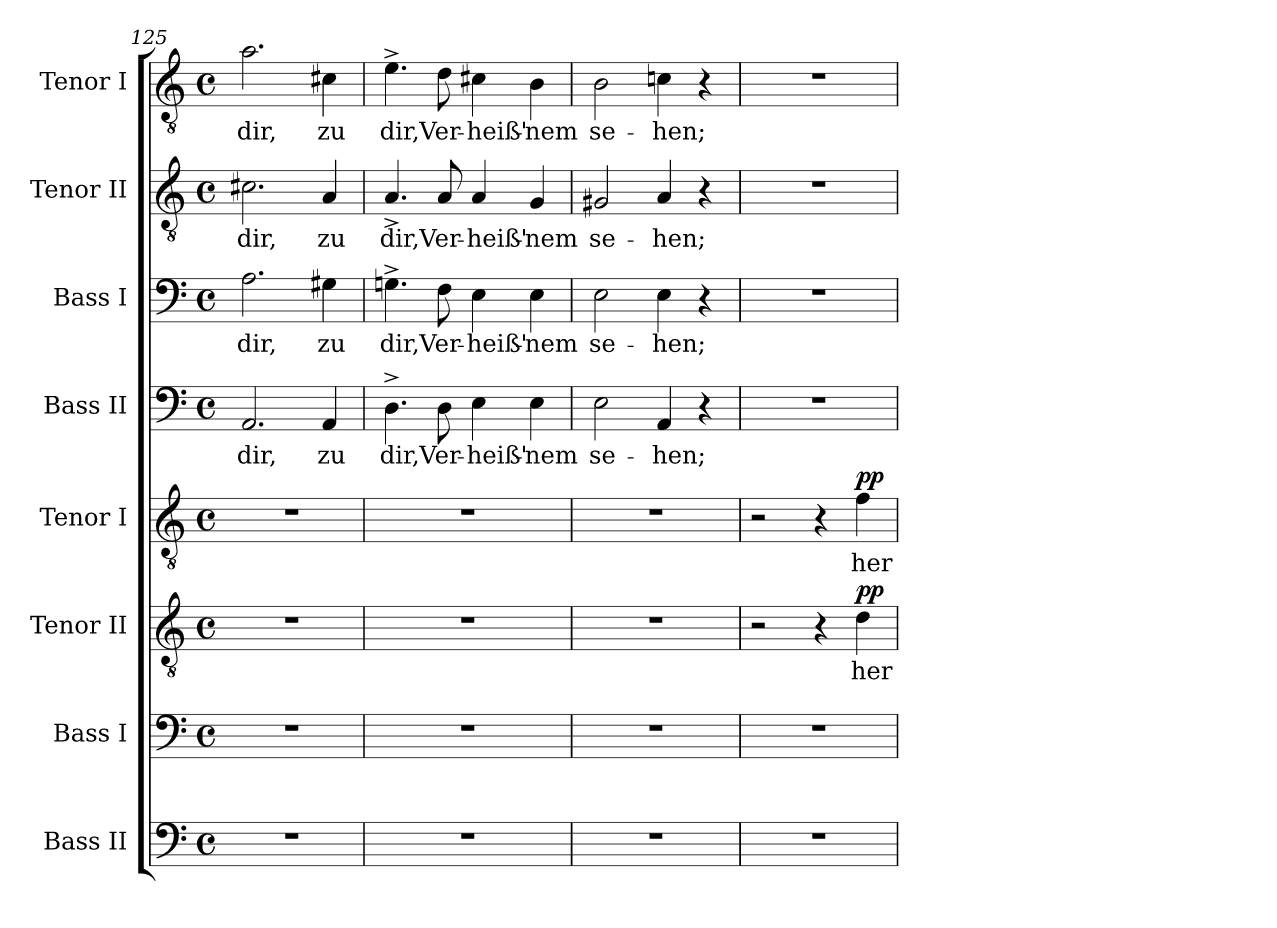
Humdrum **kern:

**kern	**kern	**kern	**text	**dynam	**kern	**text	**dynam	**kern	**text	**kern	**text	**kern	**text	**kern	**text
*part8	*part7	*part6	*part6	*part6	*part5	*part5	*part5	*part4	*part4	*part3	*part3	*part2	*part2	*part1	*part1
*staff8	*staff7	*staff6	*staff6	*staff6	*staff5	*staff5	*staff5	*staff4	*staff4	*staff3	*staff3	*staff2	*staff2	*staff1	*staff1
*I"Bass II	*I"Bass I	*I"Tenor II	*	*	*I"Tenor I	*	*	*I"Bass II	*	*I"Bass I	*	*I"Tenor II	*	*I"Tenor I	*
*I'B.	*I'B.	*I'T.	*	*	*I'T.	*	*	*I'B.	*	*I'B.	*	*I'T.	*	*I'T.	*
*clefF4	*clefF4	*clefGv2	*	*	*clefGv2	*	*	*clefF4	*	*clefF4	*	*clefGv2	*	*clefGv2	*
*	*	*ITrd7c12	*	*	*ITrd7c12	*	*	*	*	*	*	*ITrd7c12	*	*ITrd7c12	*
*k[]	*k[]	*k[]	*	*	*k[]	*	*	*k[]	*	*k[]	*	*k[]	*	*k[]	*
*C:	*C:	*C:	*	*	*C:	*	*	*C:	*	*C:	*	*C:	*	*C:	*
*M4/4	*M4/4	*M4/4	*	*	*M4/4	*	*	*M4/4	*	*M4/4	*	*M4/4	*	*M4/4	*
*met(c)	*met(c)	*met(c)	*	*	*met(c)	*	*	*met(c)	*	*met(c)	*	*met(c)	*	*met(c)	*
=125	=125	=125	=125	=125	=125	=125	=125	=125	=125	=125	=125	=125	=125	=125	=125
!	!	!	!	!	!	!	!	!	!LO:LY:b:color=#000000	!	!	!	!	!	!
!	!	!	!	!	!	!	!	!	!	!	!LO:LY:b:color=#000000	!	!	!	!
!	!	!	!	!	!	!	!	!	!	!	!	!	!LO:LY:b:color=#000000	!	!
!	!	!	!	!	!	!	!	!	!	!	!	!	!	!	!LO:LY:b:color=#000000
1r	1r	1r	.	.	1r	.	.	2.AAi/	dir,	2.Ai\	dir,	2.C#Xi\	dir,	2.Ai\	dir,
!	!	!	!	!	!	!	!	!	!LO:LY:b:color=#000000	!	!	!	!	!	!
!	!	!	!	!	!	!	!	!	!	!	!LO:LY:b:color=#000000	!	!	!	!
!	!	!	!	!	!	!	!	!	!	!	!	!	!LO:LY:b:color=#000000	!	!
!	!	!	!	!	!	!	!	!	!	!	!	!	!	!	!LO:LY:b:color=#000000
.	.	.	.	.	.	.	.	4AAi/	zu	4G#Xi\	zu	4AAi/	zu	4C#Xi\	zu
=126	=126	=126	=126	=126	=126	=126	=126	=126	=126	=126	=126	=126	=126	=126	=126
!	!	!	!	!	!	!	!	!	!LO:LY:b:color=#000000	!	!	!	!	!	!
!	!	!	!	!	!	!	!	!	!	!	!LO:LY:b:color=#000000	!	!	!	!
!	!	!	!	!	!	!	!	!	!	!	!	!	!LO:LY:b:color=#000000	!	!
!	!	!	!	!	!	!	!	!	!	!	!	!	!	!	!LO:LY:b:color=#000000
1r	1r	1r	.	.	1r	.	.	4.D^i\	dir,	4.Gn^i\	dir,	4.AA^i/	dir,	4.E^i\	dir,
!	!	!	!	!	!	!	!	!	!LO:LY:b:color=#000000	!	!	!	!	!	!
!	!	!	!	!	!	!	!	!	!	!	!LO:LY:b:color=#000000	!	!	!	!
!	!	!	!	!	!	!	!	!	!	!	!	!	!LO:LY:b:color=#000000	!	!
!	!	!	!	!	!	!	!	!	!	!	!	!	!	!	!LO:LY:b:color=#000000
.	.	.	.	.	.	.	.	8Di\	Ver-	8Fi\	Ver-	8AAi/	Ver-	8Di\	Ver-
!	!	!	!	!	!	!	!	!	!LO:LY:b:color=#000000	!	!	!	!	!	!
!	!	!	!	!	!	!	!	!	!	!	!LO:LY:b:color=#000000	!	!	!	!
!	!	!	!	!	!	!	!	!	!	!	!	!	!LO:LY:b:color=#000000	!	!
!	!	!	!	!	!	!	!	!	!	!	!	!	!	!	!LO:LY:b:color=#000000
.	.	.	.	.	.	.	.	4Ei\	-heiß'-	4Ei\	-heiß'-	4AAi/	-heiß'-	4C#Xi\	-heiß'-
!	!	!	!	!	!	!	!	!	!LO:LY:b:color=#000000	!	!	!	!	!	!
!	!	!	!	!	!	!	!	!	!	!	!LO:LY:b:color=#000000	!	!	!	!
!	!	!	!	!	!	!	!	!	!	!	!	!	!LO:LY:b:color=#000000	!	!
!	!	!	!	!	!	!	!	!	!	!	!	!	!	!	!LO:LY:b:color=#000000
.	.	.	.	.	.	.	.	4Ei\	-nem	4Ei\	-nem	4GGi/	-nem	4BBi\	-nem
=127	=127	=127	=127	=127	=127	=127	=127	=127	=127	=127	=127	=127	=127	=127	=127
!	!	!	!	!	!	!	!	!	!LO:LY:b:color=#000000	!	!	!	!	!	!
!	!	!	!	!	!	!	!	!	!	!	!LO:LY:b:color=#000000	!	!	!	!
!	!	!	!	!	!	!	!	!	!	!	!	!	!LO:LY:b:color=#000000	!	!
!	!	!	!	!	!	!	!	!	!	!	!	!	!	!	!LO:LY:b:color=#000000
1r	1r	1r	.	.	1r	.	.	2Ei\	se-	2Ei\	se-	2GG#Xi/	se-	2BBi\	se-
!	!	!	!	!	!	!	!	!	!LO:LY:b:color=#000000	!	!	!	!	!	!
!	!	!	!	!	!	!	!	!	!	!	!LO:LY:b:color=#000000	!	!	!	!
!	!	!	!	!	!	!	!	!	!	!	!	!	!LO:LY:b:color=#000000	!	!
!	!	!	!	!	!	!	!	!	!	!	!	!	!	!	!LO:LY:b:color=#000000
.	.	.	.	.	.	.	.	4AAi/	-hen;	4Ei\	-hen;	4AAi/	-hen;	4Cni\	-hen;
.	.	.	.	.	.	.	.	4r	.	4r	.	4r	.	4r	.
=128	=128	=128	=128	=128	=128	=128	=128	=128	=128	=128	=128	=128	=128	=128	=128
1r	1r	2r	.	.	2r	.	.	1r	.	1r	.	1r	.	1r	.
.	.	4r	.	.	4r	.	.	.	.	.	.	.	.	.	.
!	!	!	!LO:LY:b:color=#000000	!	!	!	!	!	!	!	!	!	!	!	!
!	!	!	!	!	!	!LO:LY:b:color=#000000	!	!	!	!	!	!	!	!	!
.	.	4Di\	her-	pp	4Fi\	her-	pp	.	.	.	.	.	.	.	.
=	=	=	=	=	=	=	=	=	=	=	=	=	=	=	=
*-	*-	*-	*-	*-	*-	*-	*-	*-	*-	*-	*-	*-	*-	*-	*-
